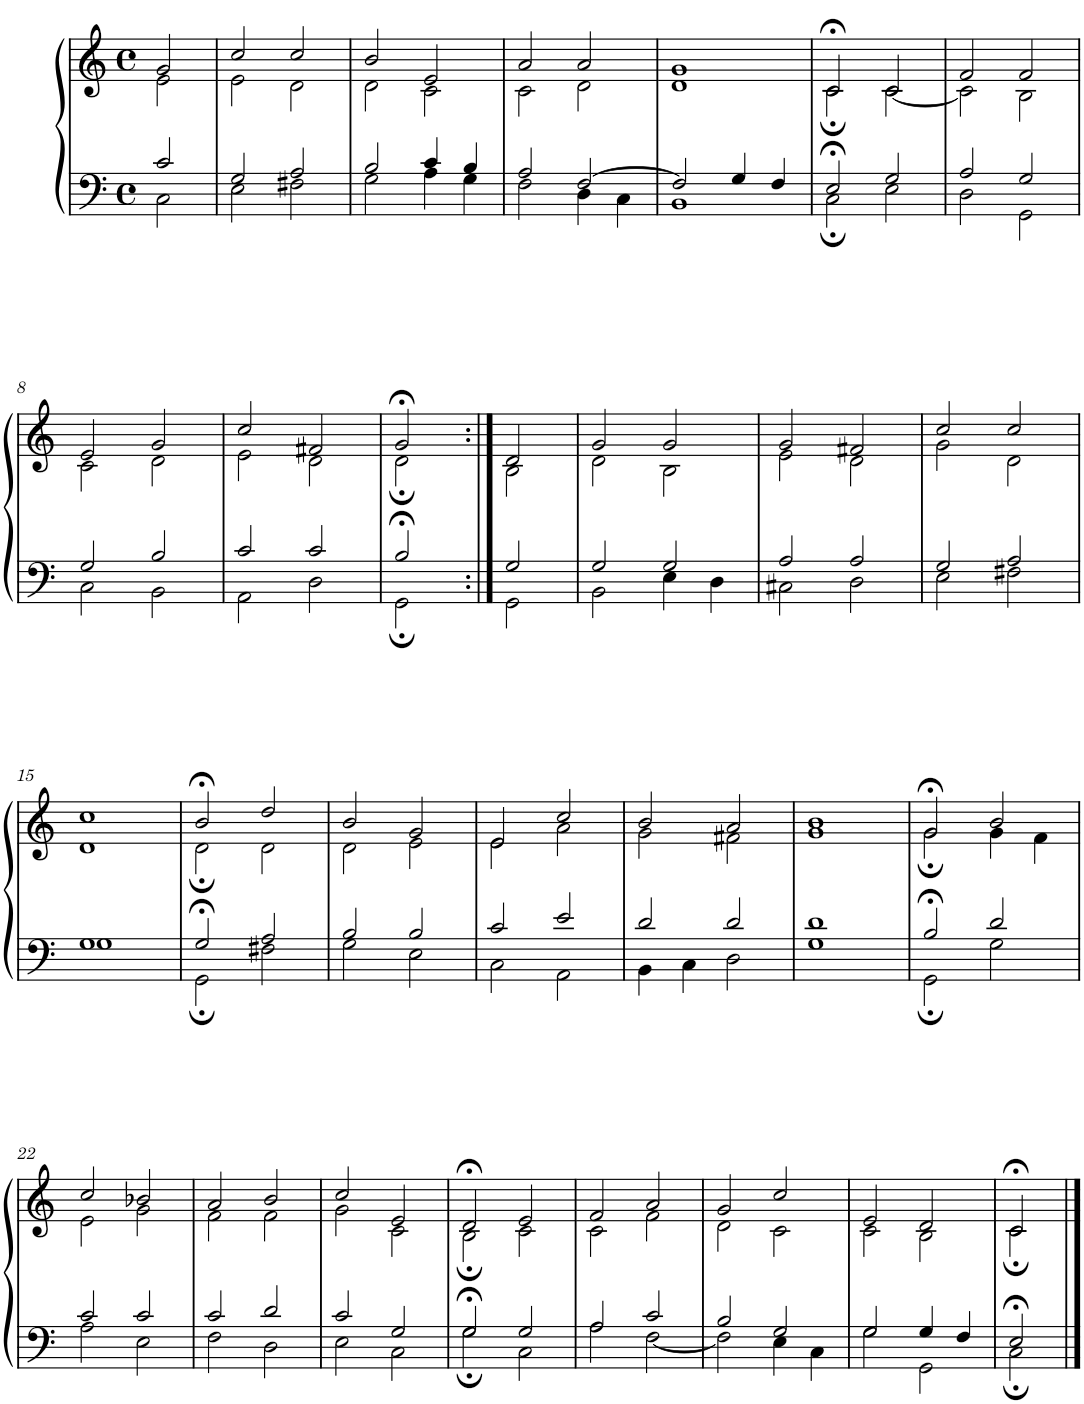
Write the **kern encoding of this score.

**kern	**kern
*part1	*part1
*staff2	*staff1
*I"Piano	*
*I'Pno.	*
*clefF4	*clefG2
*k[]	*k[]
*M4/4	*M4/4
*met(c)	*met(c)
=1	=1
*^	*^
2c/	2C\	2g/	2e\
=2	=2	=2	=2
2G/	2E\	2cc/	2e\
2A/	2F#X\	2cc/	2d\
=3	=3	=3	=3
2B/	2G\	2b/	2d\
4c/	4A\	2e/	2c\
4B/	4G\	.	.
=4	=4	=4	=4
2A/	2F\	2a/	2c\
[2F/	4D\	2a/	2d\
.	4C\	.	.
=5	=5	=5	=5
2F/]	1BB	1g	1d
4G/	.	.	.
4F/	.	.	.
=6	=6	=6	=6
2E;</	2C;\	2c;</	2c;\
2G/	2E\	2c/	[2c\
=7	=7	=7	=7
2A/	2D\	2f/	2c\]
2G/	2GG\	2f/	2B\
!!LO:LB:g=z	!!
=8	=8	=8	=8
2G/	2C\	2e/	2c\
2B/	2BB\	2g/	2d\
=9	=9	=9	=9
2c/	2AA\	2cc/	2e\
2c/	2D\	2f#X/	2d\
=10	=10	=10	=10
2B;</	2GG;\	2g;</	2d;\
=11:|!	=11:|!	=11:|!	=11:|!
2G/	2GG\	2d/	2B\
=12	=12	=12	=12
2G/	2BB\	2g/	2d\
2G/	4E\	2g/	2B\
.	4D\	.	.
=13	=13	=13	=13
2A/	2C#X\	2g/	2e\
2A/	2D\	2f#X/	2d\
=14	=14	=14	=14
2G/	2E\	2cc/	2g\
2A/	2F#X\	2cc/	2d\
!!LO:LB:g=z	!!
=15	=15	=15	=15
1G	1G	1cc	1d
=16	=16	=16	=16
2G;</	2GG;\	2b;</	2d;\
2A/	2F#X\	2dd/	2d\
=17	=17	=17	=17
2B/	2G\	2b/	2d\
2B/	2E\	2g/	2e\
=18	=18	=18	=18
2c/	2C\	2e/	2e\
2e/	2AA\	2cc/	2a\
=19	=19	=19	=19
2d/	4BB\	2b/	2g\
.	4C\	.	.
2d/	2D\	2a/	2f#X\
=20	=20	=20	=20
1d	1G	1b	1g
=21	=21	=21	=21
2B;</	2GG;\	2g;</	2g;\
2d/	2G\	2b/	4g\
.	.	.	4f\
!!LO:LB:g=z	!!
=22	=22	=22	=22
2c/	2A\	2cc/	2e\
2c/	2E\	2b-X/	2g\
=23	=23	=23	=23
2c/	2F\	2a/	2f\
2d/	2D\	2b/	2f\
=24	=24	=24	=24
2c/	2E\	2cc/	2g\
2G/	2C\	2e/	2c\
=25	=25	=25	=25
2G;</	2G;\	2d;</	2B;\
2G/	2C\	2e/	2c\
=26	=26	=26	=26
2A/	2A\	2f/	2c\
2c/	[2F\	2a/	2f\
=27	=27	=27	=27
2B/	2F\]	2g/	2d\
2G/	4E\	2cc/	2c\
.	4C\	.	.
=28	=28	=28	=28
2G/	2G\	2e/	2c\
4G/	2GG\	2d/	2B\
4F/	.	.	.
=29	=29	=29	=29
2E;</	2C;\	2c;</	2c;\
*v	*v	*	*
*	*v	*v
==	==
*-	*-
